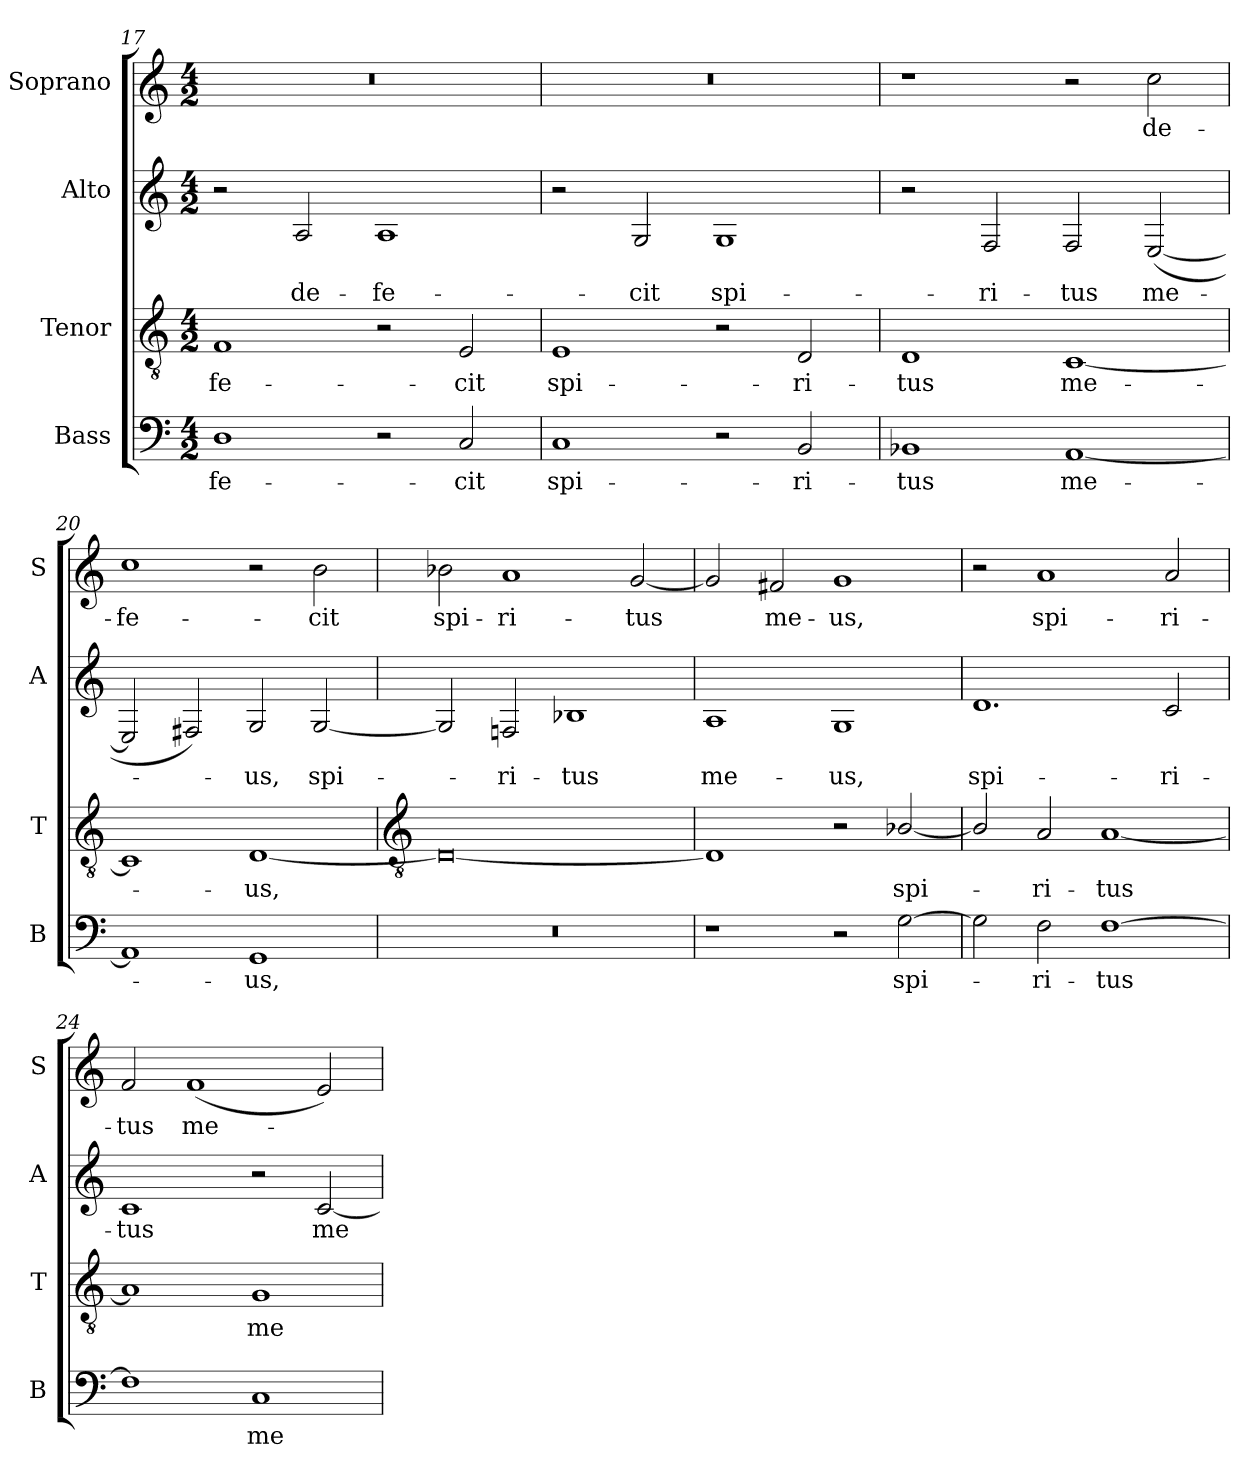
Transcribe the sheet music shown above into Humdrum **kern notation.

**kern	**text	**kern	**text	**kern	**text	**kern	**text
*part4	*part4	*part3	*part3	*part2	*part2	*part1	*part1
*staff4	*staff4	*staff3	*staff3	*staff2	*staff2	*staff1	*staff1
*I"Bass	*	*I"Tenor	*	*I"Alto	*	*I"Soprano	*
*I'B	*	*I'T	*	*I'A	*	*I'S	*
!!LO:LB:g=z
*clefF4	*	*clefGv2	*	*clefG2	*	*clefG2	*
*k[]	*	*k[]	*	*k[]	*	*k[]	*
*C:	*	*C:	*	*C:	*	*C:	*
*M4/2	*	*M4/2	*	*M4/2	*	*M4/2	*
=17	=17	=17	=17	=17	=17	=17	=17
!	!LO:LY:b	!	!LO:LY:b	!	!	!	!
1D	-fe-	1F	-fe-	2r	.	0r	.
!	!	!	!	!	!LO:LY:b	!	!
.	.	.	.	2A	de-	.	.
!	!	!	!	!	!LO:LY:b	!	!
2r	.	2r	.	1A	-fe-	.	.
!	!LO:LY:b	!	!LO:LY:b	!	!	!	!
2C/	-cit	2E	-cit	.	.	.	.
=18	=18	=18	=18	=18	=18	=18	=18
!	!LO:LY:b	!	!LO:LY:b	!	!	!	!
1C/	spi-	1E	spi-	2r	.	0r	.
!	!	!	!	!	!LO:LY:b	!	!
.	.	.	.	2G	-cit	.	.
!	!	!	!	!	!LO:LY:b	!	!
2r	.	2r	.	1G	spi-	.	.
!	!LO:LY:b	!	!LO:LY:b	!	!	!	!
2BB	-ri-	2D	-ri-	.	.	.	.
=19	=19	=19	=19	=19	=19	=19	=19
!	!LO:LY:b	!	!LO:LY:b	!	!	!	!
1BB-X	-tus	1D	-tus	2r	.	1r	.
!	!	!	!	!	!LO:LY:b	!	!
.	.	.	.	2F	-ri-	.	.
!	!LO:LY:b	!	!LO:LY:b	!	!LO:LY:b	!	!
[1AA	me-	[1C	me-	2F	-tus	2r	.
!	!	!	!	!	!LO:LY:b	!	!LO:LY:b
.	.	.	.	(<[2E	me-	2cc	de-
=20	=20	=20	=20	=20	=20	=20	=20
!	!	!	!	!	!	!	!LO:LY:b
1AA]	.	1C]	.	2E]	.	1cc	-fe-
.	.	.	.	2F#X)	.	.	.
!	!LO:LY:b	!	!LO:LY:b	!	!LO:LY:b	!	!
1GG	us,	[1D	us,	2G	us,	2r	.
!	!	!	!	!	!LO:LY:b	!	!LO:LY:b
.	.	.	.	[2G	spi-	2b	-cit
!!LO:LB:g=z
=21	=21	=21	=21	=21	=21	=21	=21
*	*	*clefGv2	*	*	*	*	*
!	!	!	!	!	!	!	!LO:LY:b
0r	.	0D_	.	2G]	.	2b-X	spi-
!	!	!	!	!	!LO:LY:b	!	!LO:LY:b
.	.	.	.	2Fn	ri-	1a/	-ri-
!	!	!	!	!	!LO:LY:b	!	!
.	.	.	.	1B-X	-tus	.	.
!	!	!	!	!	!	!	!LO:LY:b
.	.	.	.	.	.	[2g	-tus
=22	=22	=22	=22	=22	=22	=22	=22
!	!	!	!	!	!LO:LY:b	!	!
1r	.	1D]	.	1A	me-	2g]	.
!	!	!	!	!	!	!	!LO:LY:b
.	.	.	.	.	.	2f#X	me-
!	!	!	!	!	!LO:LY:b	!	!LO:LY:b
2r	.	2r	.	1G	-us,	1g	-us,
!	!LO:LY:b	!	!LO:LY:b	!	!	!	!
[2G	spi-	[2B-X/	spi-	.	.	.	.
=23	=23	=23	=23	=23	=23	=23	=23
!	!	!	!	!	!LO:LY:b	!	!
2G]	.	2B-/]	.	1.d	spi-	2r	.
!	!LO:LY:b	!	!LO:LY:b	!	!	!	!LO:LY:b
2F	ri-	2A/	ri-	.	.	1a/	spi-
!	!LO:LY:b	!	!LO:LY:b	!	!	!	!
[1F	-tus	[1A/	-tus	.	.	.	.
!	!	!	!	!	!LO:LY:b	!	!LO:LY:b
.	.	.	.	2c	-ri-	2a/	-ri-
=24	=24	=24	=24	=24	=24	=24	=24
!	!	!	!	!	!LO:LY:b	!	!LO:LY:b
1F]	.	1A/]	.	1c	-tus	2f	-tus
!	!	!	!	!	!	!	!LO:LY:b
.	.	.	.	.	.	(<1f	me-
!	!LO:LY:b	!	!LO:LY:b	!	!	!	!
1C	me-	1G	me-	2r	.	.	.
!	!	!	!	!	!LO:LY:b	!	!
.	.	.	.	[2c	me-	2e)	.
=	=	=	=	=	=	=	=
*-	*-	*-	*-	*-	*-	*-	*-
